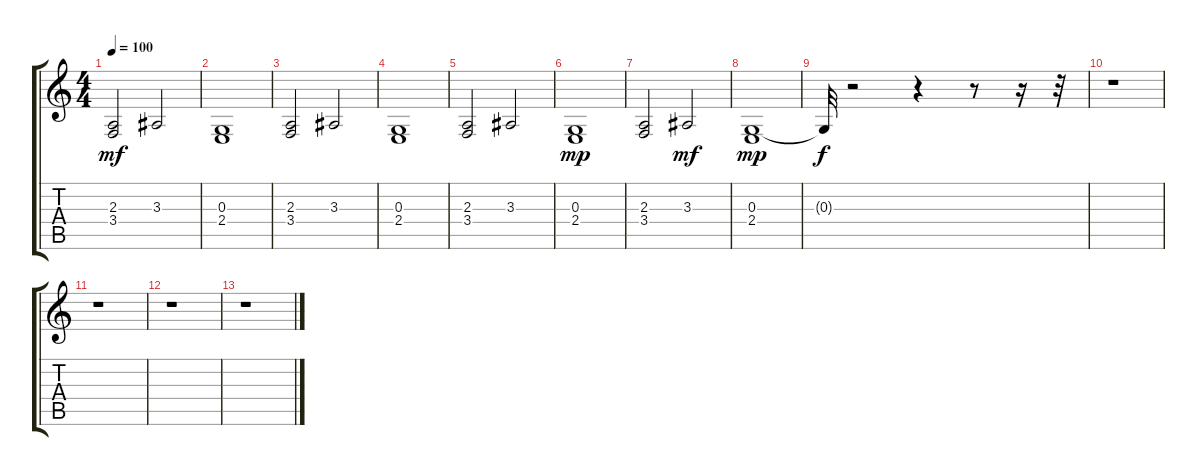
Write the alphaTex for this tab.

\track "" {instrument pad2warm}
\staff {score tabs}
\tuning (E4 B3 G3 D3 A2 E2) {hide}
\ts (4 4)
\tempo 100
\clef g2
\ks c
(2.3 3.4).2{dy mf} 3.3.2 |
(0.3 2.4).1 |
(2.3 3.4).2 3.3.2 |
(0.3 2.4).1 |
(2.3 3.4).2 3.3.2 |
(0.3 2.4).1{dy mp} |
(2.3 3.4).2 3.3.2{dy mf} |
(0.3 2.4).1{dy mp} |
0.3{t}.32{dy f} r.2 r.4 r.8 r.16 r.32 |
r.1 |
r.1 |
r.1 |
r.1
